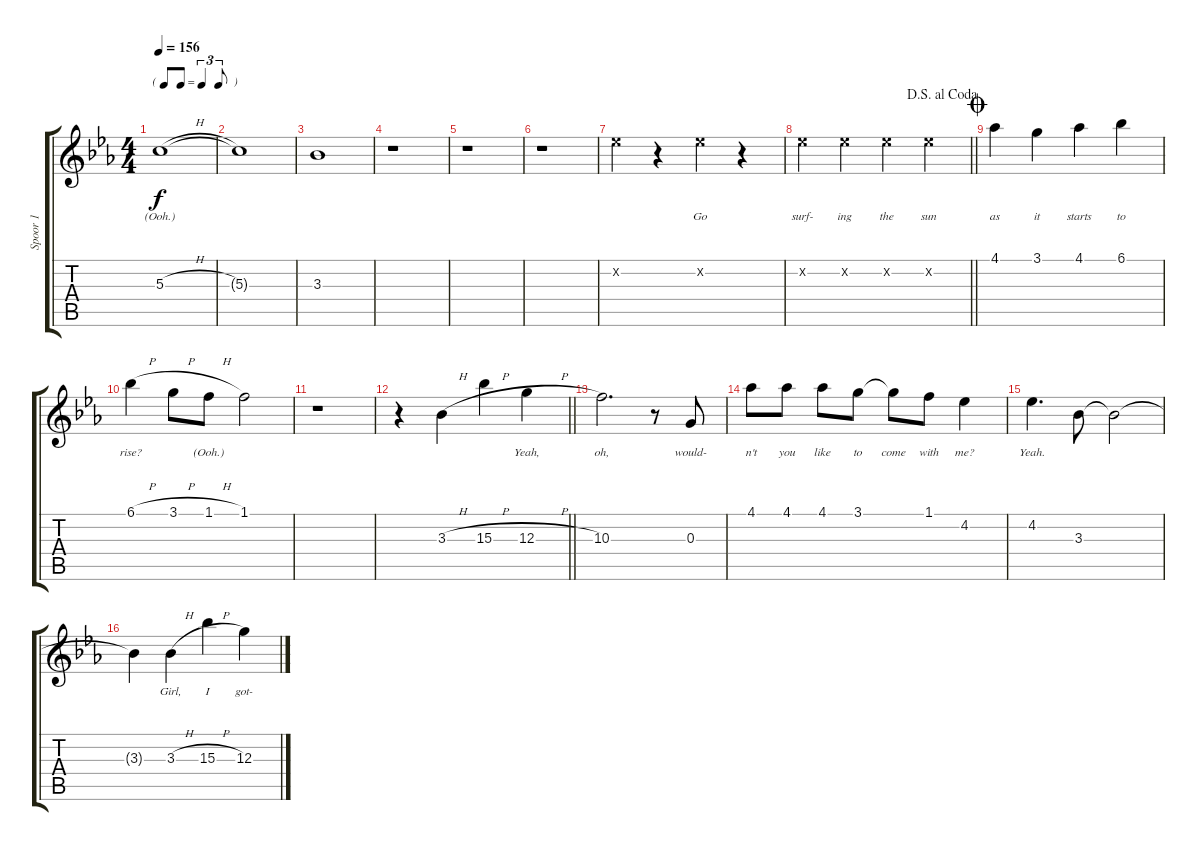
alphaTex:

\track ("Spoor 1" "Spoor 1") {instrument acousticguitarsteel}
\staff {score tabs}
\tuning (E4 B3 G3 D3 A2 E2) {hide}
\ts (4 4)
\tf triplet8th
\tempo 156
\clef g2
\ks eb
5.3{h}.1{lyrics (0 "(Ooh.)") lyrics (1 "") lyrics (2 "") lyrics (3 "") lyrics (4 "") dy f} |
5.3{t}.1{lyrics (0 "") lyrics (1 "") lyrics (2 "") lyrics (3 "") lyrics (4 "")} |
3.3.1{lyrics (0 "") lyrics (1 "") lyrics (2 "") lyrics (3 "") lyrics (4 "")} |
r.1 |
r.1 |
r.1 |
4.2{x}.4{lyrics (0 "") lyrics (1 "") lyrics (2 "") lyrics (3 "") lyrics (4 "")} r.4 4.2{x}.4{lyrics (0 "Go") lyrics (1 "") lyrics (2 "") lyrics (3 "") lyrics (4 "")} r.4 |
\jump dalsegnoalcoda
\barLineRight lightlight
4.2{x}.4{lyrics (0 "surf-") lyrics (1 "") lyrics (2 "") lyrics (3 "") lyrics (4 "")} 4.2{x}.4{lyrics (0 "ing") lyrics (1 "") lyrics (2 "") lyrics (3 "") lyrics (4 "")} 4.2{x}.4{lyrics (0 "the") lyrics (1 "") lyrics (2 "") lyrics (3 "") lyrics (4 "")} 4.2{x}.4{lyrics (0 "sun") lyrics (1 "") lyrics (2 "") lyrics (3 "") lyrics (4 "")} |
\jump coda
4.1.4{lyrics (0 "as") lyrics (1 "") lyrics (2 "") lyrics (3 "") lyrics (4 "")} 3.1.4{lyrics (0 "it") lyrics (1 "") lyrics (2 "") lyrics (3 "") lyrics (4 "")} 4.1.4{lyrics (0 "starts") lyrics (1 "") lyrics (2 "") lyrics (3 "") lyrics (4 "")} 6.1.4{lyrics (0 "to") lyrics (1 "") lyrics (2 "") lyrics (3 "") lyrics (4 "")} |
6.1{h}.4{lyrics (0 "rise?") lyrics (1 "") lyrics (2 "") lyrics (3 "") lyrics (4 "")} 3.1{h}.8{lyrics (0 "") lyrics (1 "") lyrics (2 "") lyrics (3 "") lyrics (4 "")} 1.1{h}.8{lyrics (0 "(Ooh.)") lyrics (1 "") lyrics (2 "") lyrics (3 "") lyrics (4 "")} 1.1.2{lyrics (0 "") lyrics (1 "") lyrics (2 "") lyrics (3 "") lyrics (4 "")} |
r.1 |
\barLineRight lightlight
r.4 3.3{h}.4{lyrics (0 "") lyrics (1 "") lyrics (2 "") lyrics (3 "") lyrics (4 "")} 15.3{h}.4{lyrics (0 "") lyrics (1 "") lyrics (2 "") lyrics (3 "") lyrics (4 "")} 12.3{h}.4{lyrics (0 "Yeah,") lyrics (1 "") lyrics (2 "") lyrics (3 "") lyrics (4 "")} |
10.3.2{d lyrics (0 "oh,") lyrics (1 "") lyrics (2 "") lyrics (3 "") lyrics (4 "")} r.8 0.3.8{lyrics (0 "would-") lyrics (1 "") lyrics (2 "") lyrics (3 "") lyrics (4 "")} |
4.1.8{lyrics (0 "n't") lyrics (1 "") lyrics (2 "") lyrics (3 "") lyrics (4 "")} 4.1.8{lyrics (0 "you") lyrics (1 "") lyrics (2 "") lyrics (3 "") lyrics (4 "")} 4.1.8{lyrics (0 "like") lyrics (1 "") lyrics (2 "") lyrics (3 "") lyrics (4 "")} 3.1.8{lyrics (0 "to") lyrics (1 "") lyrics (2 "") lyrics (3 "") lyrics (4 "")} 3.1{t}.8{lyrics (0 "come") lyrics (1 "") lyrics (2 "") lyrics (3 "") lyrics (4 "")} 1.1.8{lyrics (0 "with") lyrics (1 "") lyrics (2 "") lyrics (3 "") lyrics (4 "")} 4.2.4{lyrics (0 "me?") lyrics (1 "") lyrics (2 "") lyrics (3 "") lyrics (4 "")} |
4.2.4{d lyrics (0 "Yeah.") lyrics (1 "") lyrics (2 "") lyrics (3 "") lyrics (4 "")} 3.3.8{lyrics (0 "") lyrics (1 "") lyrics (2 "") lyrics (3 "") lyrics (4 "")} 3.3{t}.2{lyrics (0 "") lyrics (1 "") lyrics (2 "") lyrics (3 "") lyrics (4 "")} |
3.3{t}.4{lyrics (0 "") lyrics (1 "") lyrics (2 "") lyrics (3 "") lyrics (4 "")} 3.3{h}.4{lyrics (0 "Girl,") lyrics (1 "") lyrics (2 "") lyrics (3 "") lyrics (4 "")} 15.3{h}.4{lyrics (0 "I") lyrics (1 "") lyrics (2 "") lyrics (3 "") lyrics (4 "")} 12.3{h}.4{lyrics (0 "got-") lyrics (1 "") lyrics (2 "") lyrics (3 "") lyrics (4 "")}
